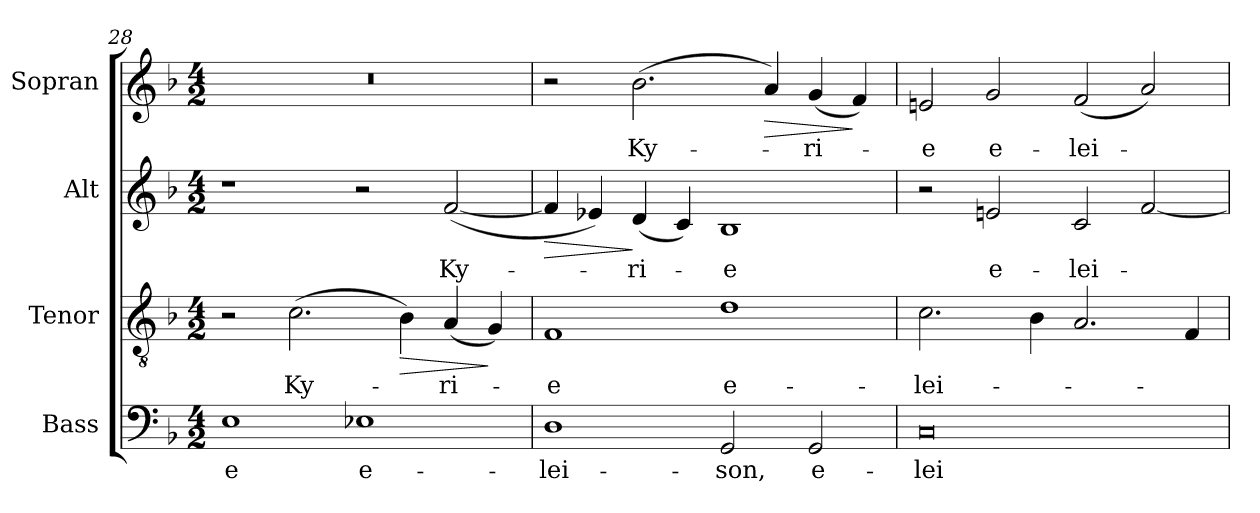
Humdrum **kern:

**kern	**text	**kern	**text	**dynam	**kern	**text	**dynam	**kern	**text	**dynam
*part4	*part4	*part3	*part3	*part3	*part2	*part2	*part2	*part1	*part1	*part1
*staff4	*staff4	*staff3	*staff3	*staff3	*staff2	*staff2	*staff2	*staff1	*staff1	*staff1
*I"Bass	*	*I"Tenor	*	*	*I"Alt	*	*	*I"Sopran	*	*
*I'B.	*	*I'T.	*	*	*I'A.	*	*	*I'S.	*	*
*clefF4	*	*clefGv2	*	*	*clefG2	*	*	*clefG2	*	*
*k[b-]	*	*k[b-]	*	*	*k[b-]	*	*	*k[b-]	*	*
*F:	*	*F:	*	*	*F:	*	*	*F:	*	*
*M4/2	*	*M4/2	*	*	*M4/2	*	*	*M4/2	*	*
=28	=28	=28	=28	=28	=28	=28	=28	=28	=28	=28
!	!LO:LY:b	!	!	!	!	!	!	!	!	!
1E	-e	2r	.	.	1r	.	.	0r	.	.
!	!	!	!LO:LY:b	!	!	!	!	!	!	!
.	.	(>2.c\	Ky-	.	.	.	.	.	.	.
!	!LO:LY:b	!	!	!	!	!	!	!	!	!
1E-X	e-	.	.	.	2r	.	.	.	.	.
!	!	!	!	!LO:HP:b	!	!	!	!	!	!
.	.	4B-\)	.	>	.	.	.	.	.	.
!	!	!	!LO:LY:b	!	!	!LO:LY:b	!	!	!	!
.	.	(<4A/	-ri-	.	(<[2f/	Ky-	.	.	.	.
.	.	4G/)	.	]	.	.	.	.	.	.
=29	=29	=29	=29	=29	=29	=29	=29	=29	=29	=29
!	!LO:LY:b	!	!LO:LY:b	!	!	!	!LO:HP:b	!	!	!
1D	-lei-	1F	-e	.	4f/]	.	>	2r	.	.
.	.	.	.	.	4e-X/)	.	.	.	.	.
!	!	!	!	!	!	!LO:LY:b	!	!	!LO:LY:b	!
.	.	.	.	.	(<4d/	-ri-	]	(>2.b-\	Ky-	.
.	.	.	.	.	4c/)	.	.	.	.	.
!	!LO:LY:b	!	!LO:LY:b	!	!	!LO:LY:b	!	!	!	!
2GG/	-son,	1d	e-	.	1B-	-e	.	.	.	.
!	!	!	!	!	!	!	!	!	!	!LO:HP:b
.	.	.	.	.	.	.	.	4a/)	.	>
!	!LO:LY:b	!	!	!	!	!	!	!	!LO:LY:b	!
2GG/	e-	.	.	.	.	.	.	(<4g/	-ri-	.
.	.	.	.	.	.	.	.	4f/)	.	]
!!LO:LB:g=z
=30	=30	=30	=30	=30	=30	=30	=30	=30	=30	=30
!	!LO:LY:b	!	!LO:LY:b	!	!	!	!	!	!LO:LY:b	!
0C	-lei-	2.c\	-lei-	.	2r	.	.	2en/	-e	.
!	!	!	!	!	!	!LO:LY:b	!	!	!LO:LY:b	!
.	.	.	.	.	2en/	e-	.	2g/	e-	.
.	.	4B-\	.	.	.	.	.	.	.	.
!	!	!	!	!	!	!LO:LY:b	!	!	!LO:LY:b	!
.	.	2.A/	.	.	2c/	-lei-	.	(<2f/	-lei-	.
.	.	.	.	.	[2f/	.	.	2a/)	.	.
.	.	4F/	.	.	.	.	.	.	.	.
=	=	=	=	=	=	=	=	=	=	=
*-	*-	*-	*-	*-	*-	*-	*-	*-	*-	*-
